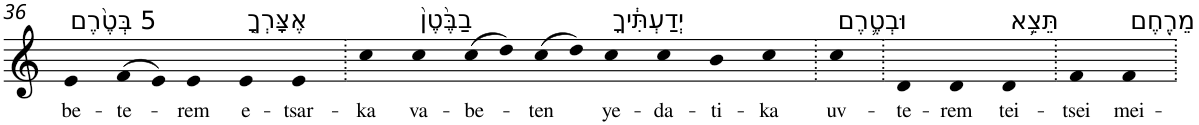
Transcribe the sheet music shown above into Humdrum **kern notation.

**kern	**text
*part1	*part1
*staff1	*staff1
*I"Piano	*
*I'Pno	*
!!LO:PB:g=z
*clefG2	*
*k[]	*
=36	=36
!LO:TX:a:t=5 בְּטֶ֨רֶם	!
!	!LO:LY:b
4e	be-
!	!LO:LY:b
(>8f	-te-
8e)	.
!	!LO:LY:b
4e	-rem
!LO:TX:a:t=אֶצָּרְךָ֤	!
!	!LO:LY:b
4e	e-
!	!LO:LY:b
4e	-tsar-
=37.	=37.
!	!LO:LY:b
4cc	-ka
!LO:TX:a:t=בַבֶּ֙טֶן֙	!
!	!LO:LY:b
4cc	va-
!	!LO:LY:b
(>8cc	-be-
8dd)	.
!	!LO:LY:b
(>8cc	-ten
8dd)	.
!LO:TX:a:t=יְדַעְתִּ֔יךָ	!
!	!LO:LY:b
4cc	ye-
!	!LO:LY:b
4cc	-da-
!	!LO:LY:b
4b	-ti-
!	!LO:LY:b
4cc	-ka
=38.	=38.
!LO:TX:a:t=וּבְטֶ֛רֶם	!
!	!LO:LY:b
4cc	uv-
=39.	=39.
!	!LO:LY:b
4d	-te-
!	!LO:LY:b
4d	-rem
!LO:TX:a:t=תֵּצֵ֥א	!
!	!LO:LY:b
4d	tei-
=40.	=40.
!	!LO:LY:b
4f	-tsei
!LO:TX:a:t=מֵרֶ֖חֶם	!
!	!LO:LY:b
4f	mei-
=.	=.
*-	*-
